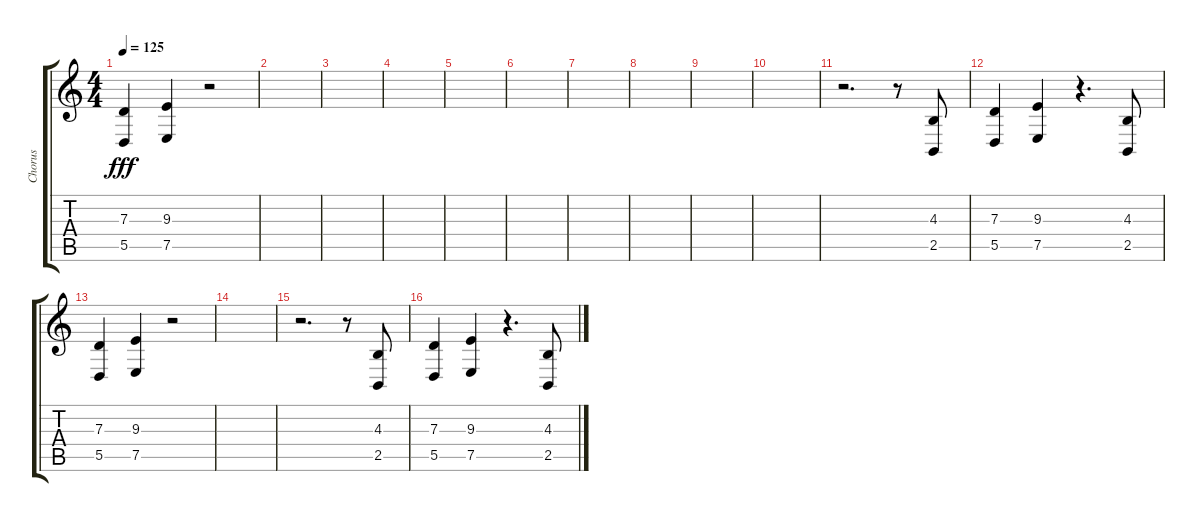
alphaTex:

\track ("Chorus" "Chorus") {instrument lead6voice}
\staff {score tabs}
\tuning (E4 B3 G3 D3 A2 E2) {hide}
\ts (4 4)
\tempo 125
\clef g2
\ks c
(7.3 5.5).4{dy fff} (9.3 7.5).4 r.2 |
|
|
|
|
|
|
|
|
|
r.2{d} r.8 (4.3 2.5).8 |
(7.3 5.5).4 (9.3 7.5).4 r.4{d} (4.3 2.5).8 |
(7.3 5.5).4 (9.3 7.5).4 r.2 |
|
r.2{d} r.8 (4.3 2.5).8 |
(7.3 5.5).4 (9.3 7.5).4 r.4{d} (4.3 2.5).8
